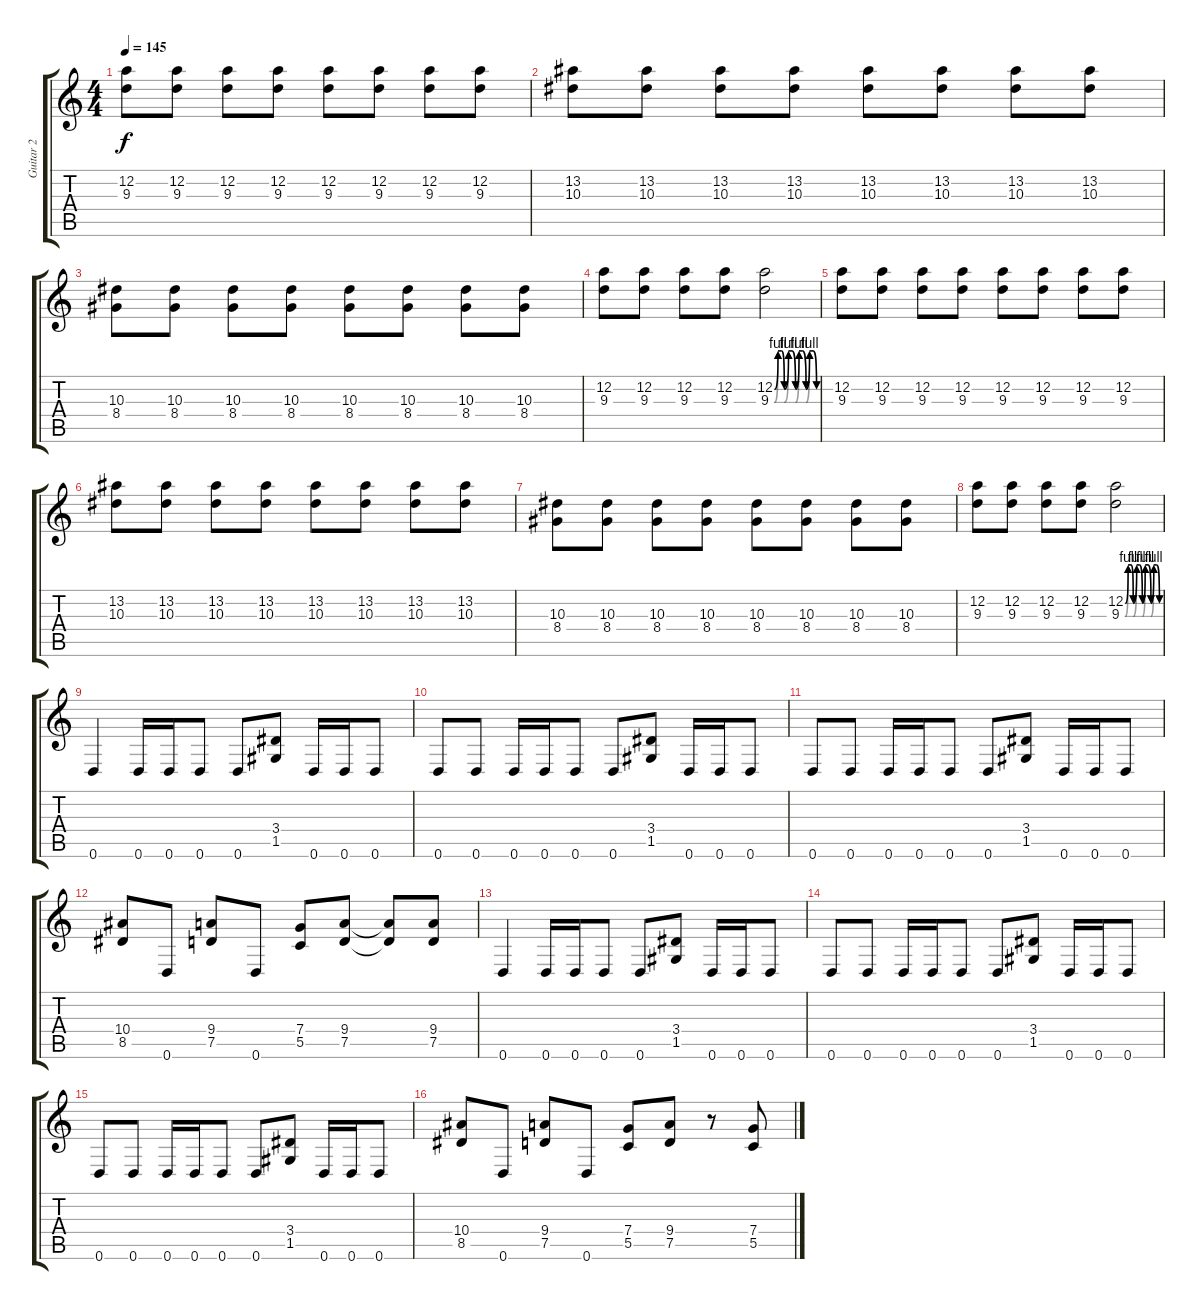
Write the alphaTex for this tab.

\track ("Guitar 2" "Guitar 2") {instrument distortionguitar}
\staff {score tabs}
\tuning (D4 A3 F3 C3 G2 D2) {hide}
\ts (4 4)
\tempo 145
\clef g2
\ks c
(12.2 9.3).8{dy f} (12.2 9.3).8 (12.2 9.3).8 (12.2 9.3).8 (12.2 9.3).8 (12.2 9.3).8 (12.2 9.3).8 (12.2 9.3).8 |
(13.2 10.3).8 (13.2 10.3).8 (13.2 10.3).8 (13.2 10.3).8 (13.2 10.3).8 (13.2 10.3).8 (13.2 10.3).8 (13.2 10.3).8 |
(10.3 8.4).8 (10.3 8.4).8 (10.3 8.4).8 (10.3 8.4).8 (10.3 8.4).8 (10.3 8.4).8 (10.3 8.4).8 (10.3 8.4).8 |
(12.2 9.3).8 (12.2 9.3).8 (12.2 9.3).8 (12.2 9.3).8 (12.2{be (custom 0 0 5 4 10 4 14 0 20 4 25 4 30 0 35 4 40 4 45 0 50 4 55 4 60 0)} 9.3{be (custom 0 0 5 4 10 4 14 0 20 4 24 4 30 0 35 4 40 4 45 0 50 4 54 4 60 0)}).2 |
(12.2 9.3).8 (12.2 9.3).8 (12.2 9.3).8 (12.2 9.3).8 (12.2 9.3).8 (12.2 9.3).8 (12.2 9.3).8 (12.2 9.3).8 |
(13.2 10.3).8 (13.2 10.3).8 (13.2 10.3).8 (13.2 10.3).8 (13.2 10.3).8 (13.2 10.3).8 (13.2 10.3).8 (13.2 10.3).8 |
(10.3 8.4).8 (10.3 8.4).8 (10.3 8.4).8 (10.3 8.4).8 (10.3 8.4).8 (10.3 8.4).8 (10.3 8.4).8 (10.3 8.4).8 |
(12.2 9.3).8 (12.2 9.3).8 (12.2 9.3).8 (12.2 9.3).8 (12.2{be (custom 0 0 5 4 10 4 14 0 20 4 25 4 30 0 35 4 40 4 45 0 50 4 55 4 60 0)} 9.3{be (custom 0 0 5 4 10 4 14 0 20 4 24 4 30 0 35 4 40 4 45 0 50 4 54 4 60 0)}).2 |
0.6.4 0.6.16 0.6.16 0.6.8 0.6.8 (3.4 1.5).8 0.6.16 0.6.16 0.6.8 |
0.6.8 0.6.8 0.6.16 0.6.16 0.6.8 0.6.8 (3.4 1.5).8 0.6.16 0.6.16 0.6.8 |
0.6.8 0.6.8 0.6.16 0.6.16 0.6.8 0.6.8 (3.4 1.5).8 0.6.16 0.6.16 0.6.8 |
(10.4 8.5).8 0.6.8 (9.4 7.5).8 0.6.8 (7.4 5.5).8 (9.4 7.5).8 (9.4{t} 7.5{t}).8 (9.4 7.5).8 |
0.6.4 0.6.16 0.6.16 0.6.8 0.6.8 (3.4 1.5).8 0.6.16 0.6.16 0.6.8 |
0.6.8 0.6.8 0.6.16 0.6.16 0.6.8 0.6.8 (3.4 1.5).8 0.6.16 0.6.16 0.6.8 |
0.6.8 0.6.8 0.6.16 0.6.16 0.6.8 0.6.8 (3.4 1.5).8 0.6.16 0.6.16 0.6.8 |
(10.4 8.5).8 0.6.8 (9.4 7.5).8 0.6.8 (7.4 5.5).8 (9.4 7.5).8 r.8 (7.4 5.5).8
